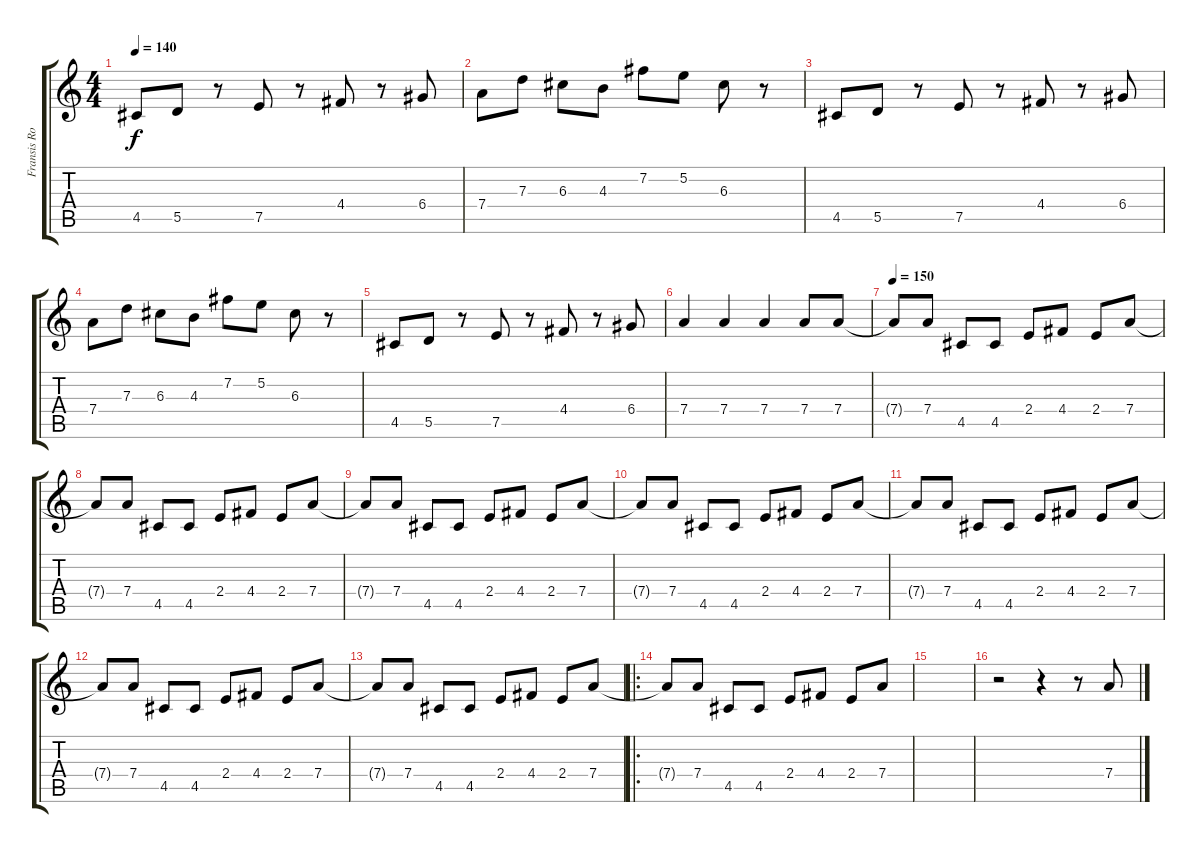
\track ("Fransis Rossi" "Fransis Ro") {instrument overdrivenguitar}
\staff {score tabs}
\tuning (E4 B3 G3 D3 A2 E2) {hide}
\ts (4 4)
\tempo 140
\clef g2
\ks c
4.5.8{dy f} 5.5.8 r.8 7.5.8 r.8 4.4.8 r.8 6.4.8 |
7.4.8 7.3.8 6.3.8 4.3.8 7.2.8 5.2.8 6.3.8 r.8 |
4.5.8 5.5.8 r.8 7.5.8 r.8 4.4.8 r.8 6.4.8 |
7.4.8 7.3.8 6.3.8 4.3.8 7.2.8 5.2.8 6.3.8 r.8 |
4.5.8 5.5.8 r.8 7.5.8 r.8 4.4.8 r.8 6.4.8 |
7.4.4 7.4.4 7.4.4 7.4.8 7.4.8 |
\tempo 150
7.4{t}.8 7.4.8 4.5.8 4.5.8 2.4.8 4.4.8 2.4.8 7.4.8 |
7.4{t}.8 7.4.8 4.5.8 4.5.8 2.4.8 4.4.8 2.4.8 7.4.8 |
7.4{t}.8 7.4.8 4.5.8 4.5.8 2.4.8 4.4.8 2.4.8 7.4.8 |
7.4{t}.8 7.4.8 4.5.8 4.5.8 2.4.8 4.4.8 2.4.8 7.4.8 |
7.4{t}.8 7.4.8 4.5.8 4.5.8 2.4.8 4.4.8 2.4.8 7.4.8 |
7.4{t}.8 7.4.8 4.5.8 4.5.8 2.4.8 4.4.8 2.4.8 7.4.8 |
7.4{t}.8 7.4.8 4.5.8 4.5.8 2.4.8 4.4.8 2.4.8 7.4.8 |
\ro
7.4{t}.8 7.4.8 4.5.8 4.5.8 2.4.8 4.4.8 2.4.8 7.4.8 |
|
r.2 r.4 r.8 7.4.8
